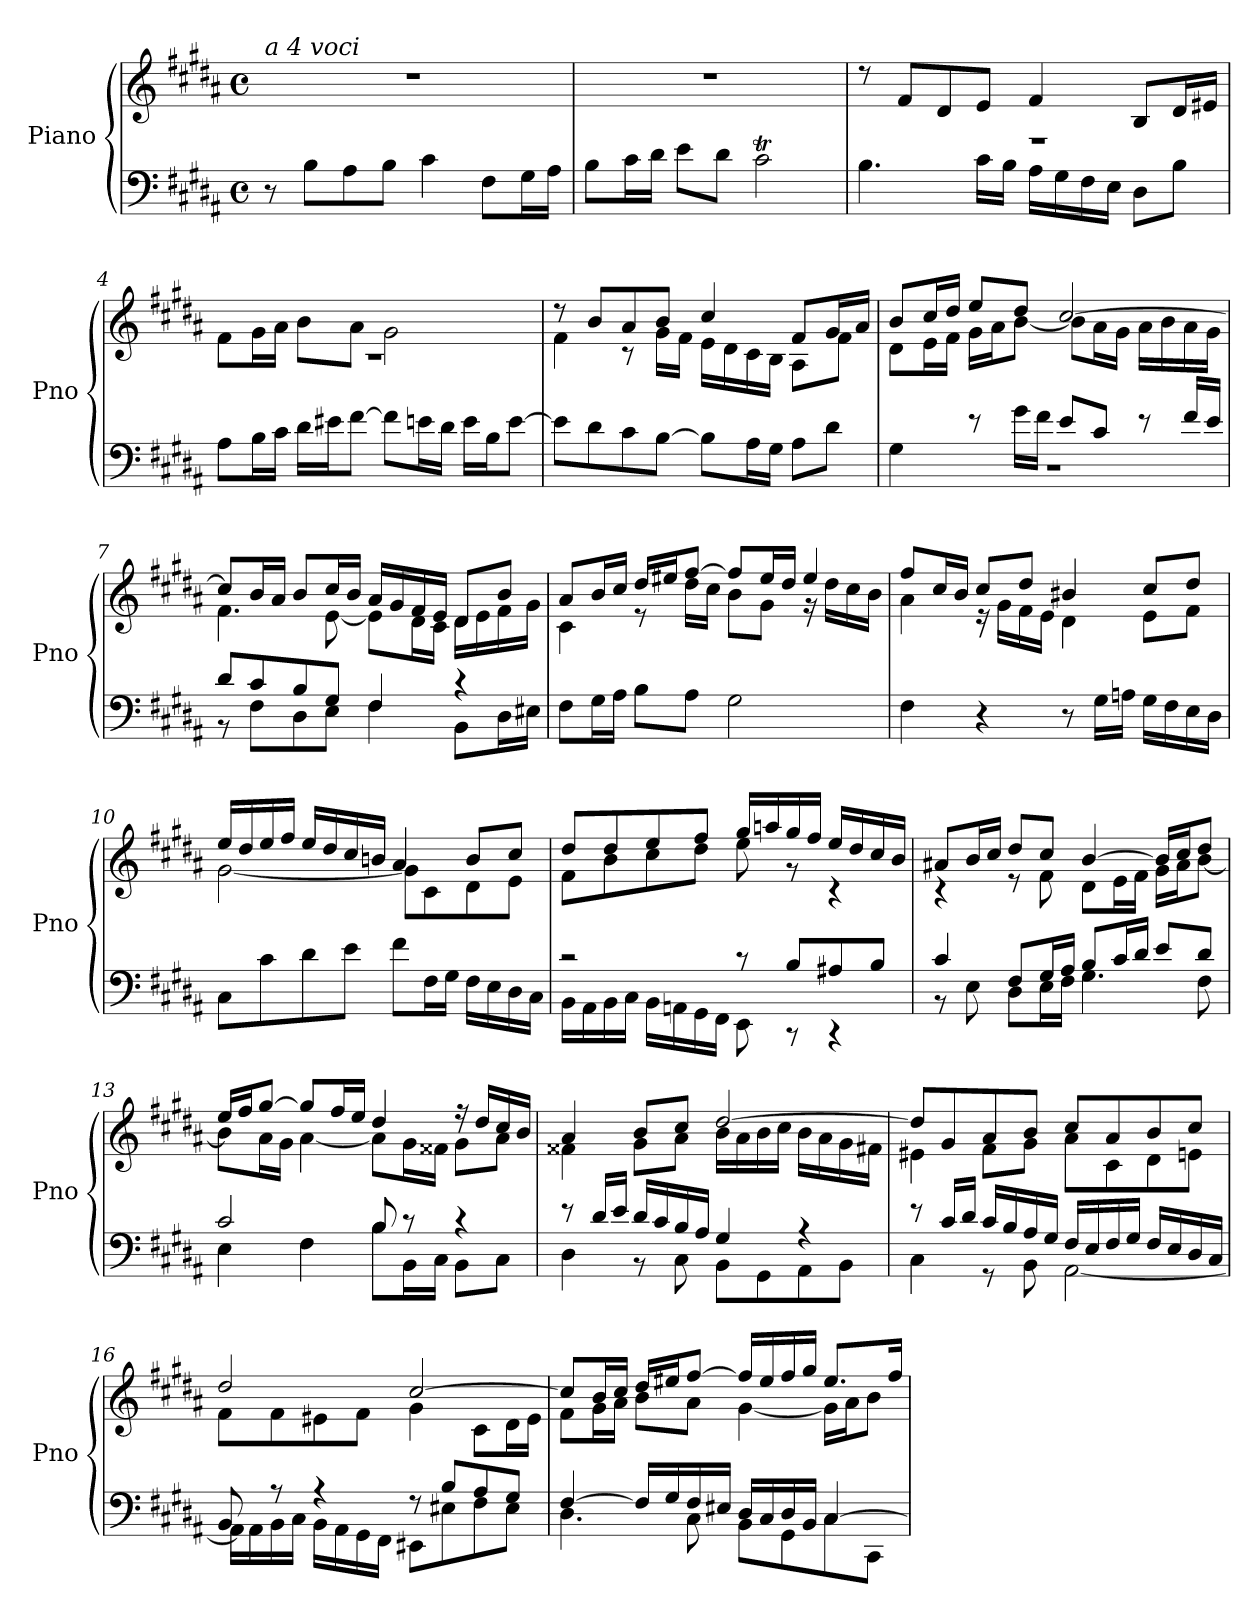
**kern	**kern
*part1	*part1
*staff2	*staff1
*I"Piano	*
*I'Pno	*
*clefF4	*clefG2
*k[f#c#g#d#a#]	*k[f#c#g#d#a#]
*M4/4	*M4/4
*met(c)	*met(c)
=1	=1
!	!LO:TX:a:i:t=a 4 voci
8r	1r
8B\L	.
8A#\	.
8B\J	.
4c#\	.
8F#\L	.
16G#\L	.
16A#\JJ	.
=2	=2
8B\L	1r
16c#\L	.
16d#\JJ	.
8e\L	.
8d#\J	.
2c#T\	.
=3	=3
*	*^
4.B\	8r	1r
.	8f#/L	.
.	8d#/	.
16c#\LL	8e/J	.
16B\JJ	.	.
16A#\LL	4f#/	.
16G#\	.	.
16F#\	.	.
16E\JJ	.	.
8D#\L	8B/L	.
8B\J	16d#/L	.
.	16e#X/JJ	.
=4	=4	=4
8A#\L	8f#\L	1r
16B\L	16g#\L	.
16c#\JJ	16a#\JJ	.
16d#\LL	8b\L	.
16e#X\J	.	.
[8f#\J	8a#\J	.
8f#\L]	2g#\	.
16en\L	.	.
16d#\JJ	.	.
16e\LL	.	.
16B\J	.	.
[8e\J	.	.
!!LO:LB:g=z	!!
=5	=5	=5
8e\L]	8r	4f#\
8d#\	8b/L	.
8c#\	8a#/	8r
[8B\J	8b/J	16g#\LL
.	.	16f#\JJ
8B\L]	4cc#/	16e\LL
.	.	16d#\
16A#\L	.	16c#\
16G#\JJ	.	16B\JJ
8A#\L	8f#/L	8A#\L
8d#\J	16g#/L	8f#\J
.	16a#/JJ	.
=6	=6	=6
*^	*	*
4G#\	1r	8b/L	8d#\L
.	.	16cc#/L	16e\L
.	.	16dd#/JJ	16f#\JJ
8r	.	8ee/L	16g#\LL
.	.	.	16a#\J
16g#\LL	.	8dd#/J	[8b\J
16f#\JJ	.	.	.
8e/L	.	[2cc#/	8b\L]
8c#/J	.	.	16a#\L
.	.	.	16g#\JJ
8r	.	.	16a#\LL
.	.	.	16b\
16f#/LL	.	.	16a#\
16e/JJ	.	.	16g#\JJ
=7	=7	=7	=7
8d#/L	8r	8cc#/L]	4.f#\
8c#/	8F#\L	16b/L	.
.	.	16a#/JJ	.
8B/	8D#\	8b/L	.
8G#/J	8E\J	16cc#/L	[8e\
.	.	16b/JJ	.
4F#/	4F#\	16a#/LL	8e\L]
.	.	16g#/	.
.	.	16f#/	16d#\L
.	.	16e/JJ	16c#\JJ
4r	8BB\L	8d#/L	16d#\LL
.	.	.	16e\
.	16D#\L	8b/J	16f#\
.	16E#X\JJ	.	16g#\JJ
*v	*v	*	*
!!LO:LB:g=z	!!
=8	=8	=8
8F#\L	8a#/L	4c#\
16G#\L	16b/L	.
16A#\JJ	16cc#/JJ	.
8B\L	16dd#/LL	8r
.	16ee#X/J	.
8A#\J	[8ff#/J	16dd#\LL
.	.	16cc#\JJ
2G#\	8ff#/L]	8b\L
.	16ee#/L	8g#\J
.	16dd#/JJ	.
.	4ee#/	16r
.	.	16dd#\LL
.	.	16cc#\
.	.	16b\JJ
=9	=9	=9
4F#\	8ff#/L	4a#\
.	16cc#/L	.
.	16b/JJ	.
4r	8cc#/L	16r
.	.	16g#\LL
.	8dd#/J	16f#\
.	.	16e\JJ
8r	4b#X/	4d#\
16G#\LL	.	.
16An\JJ	.	.
16G#\LL	8cc#/L	8e\L
16F#\	.	.
16E\	8dd#/J	8f#\J
16D#\JJ	.	.
=10	=10	=10
8C#\L	16ee/LL	[2g#\
.	16dd#/	.
8c#\	16ee/	.
.	16ff#/JJ	.
8d#\	16ee/LL	.
.	16dd#/	.
8e\J	16cc#/	.
.	16bn/JJ	.
8f#\L	4a#/	8g#\L]
16F#\L	.	8c#\
16G#\JJ	.	.
16F#\LL	8b/L	8d#\
16E\	.	.
16D#\	8cc#/J	8e\J
16C#\JJ	.	.
!!LO:LB:g=z	!!
=11	=11	=11
*^	*	*
2r	16BB\LL	8dd#/L	8f#\L
.	16AA#\	.	.
.	16BB\	8dd#/	8b\
.	16C#\JJ	.	.
.	16BB\LL	8ee/	8cc#\
.	16AAn\	.	.
.	16GG#\	8ff#/J	8dd#\J
.	16FF#\JJ	.	.
8r	8EE\	16gg#/LL	8ee\
.	.	16aan/	.
8B/L	8r	16gg#/	8r
.	.	16ff#/JJ	.
8A#X/	4r	16ee/LL	4r
.	.	16dd#/	.
8B/J	.	16cc#/	.
.	.	16b/JJ	.
=12	=12	=12	=12
4c#/	8r	8a#X/L	4r
.	8E\	16b/L	.
.	.	16cc#/JJ	.
8F#/L	8D#\L	8dd#/L	8r
16G#/L	16E\L	8cc#/J	8f#\
16A#/JJ	16F#\JJ	.	.
8B/L	4.G#\	[4b/	8d#\L
16c#/L	.	.	16e\L
16d#/JJ	.	.	16f#\JJ
8e/L	.	16b/LL]	16g#\LL
.	.	16cc#/J	16a#\J
8d#/J	8F#\	8dd#/J	[8b\J
!!LO:PB:g=z	!!
=13	=13	=13	=13
2c#/	4E\	16ee/LL	8b\L]
.	.	16ff#/J	.
.	.	[8gg#/J	16a#\L
.	.	.	16g#\JJ
.	4F#\	8gg#/L]	[4a#\
.	.	16ff#/L	.
.	.	16ee/JJ	.
8B/	8B\L	4dd#/	8a#\L]
8r	16BB\L	.	16g#\L
.	16C#\JJ	.	16f##X\JJ
4r	8BB\L	16r	8g#\L
.	.	16dd#/LL	.
.	8C#\J	16cc#/	8a#\J
.	.	16b/JJ	.
=14	=14	=14	=14
8r	4D#\	4a#/	4f##X\
16d#/LL	.	.	.
16e/JJ	.	.	.
16d#/LL	8r	8b/L	8g#\L
16c#/	.	.	.
16B/	8C#\	8cc#/J	8a#\J
16A#/JJ	.	.	.
4G#/	8BB\L	[2dd#/	16b\LL
.	.	.	16a#\
.	8GG#\	.	16b\
.	.	.	16cc#\JJ
4r	8AA#\	.	16b\LL
.	.	.	16a#\
.	8BB\J	.	16g#\
.	.	.	16f#X\JJ
=15	=15	=15	=15
8r	4C#\	8dd#/L]	4e#X\
16c#/LL	.	8g#/	.
16d#/JJ	.	.	.
16c#/LL	8r	8a#/	8f#\L
16B/	.	.	.
16A#/	8BB\	8b/J	8g#\J
16G#/JJ	.	.	.
16F#/LL	[2AA#\	8cc#/L	8a#\L
16E/	.	.	.
16F#/	.	8a#/	8c#\
16G#/JJ	.	.	.
16F#/LL	.	8b/	8d#\
16E/	.	.	.
16D#/	.	8cc#/J	8en\J
16C#/JJ	.	.	.
!!LO:LB:g=z	!!
=16	=16	=16	=16
8BB/	16AA#\LL]	2dd#/	8f#\L
.	16AA#\	.	.
8r	16BB\	.	8f#\
.	16C#\JJ	.	.
4r	16BB\LL	.	8e#X\
.	16AA#\	.	.
.	16GG#\	.	8f#\J
.	16FF#\JJ	.	.
8r	8EE#X\L	[2cc#/	4g#\
8B/L	8E#X\	.	.
8A#/	8F#\	.	8c#\L
8G#/J	8E#\J	.	16d#\L
.	.	.	16e#\JJ
=17	=17	=17	=17
[4F#/	4.D#\	8cc#/L]	8f#\L
.	.	16b/L	16g#\L
.	.	16cc#/JJ	16a#\JJ
16F#/LL]	.	16dd#/LL	8b\L
16G#/	.	16ee#X/J	.
16F#/	8C#\	[8ff#/J	8a#\J
16E#X/JJ	.	.	.
16D#/LL	8BB\L	16ff#/LL]	[4g#\
16C#/	.	16ee#/	.
16D#/	8GG#\	16ff#/	.
16BB/JJ	.	16gg#/JJ	.
[4C#/	8C#\	8.ee#/L	16g#\LL]
.	.	.	16a#\J
.	8CC#\J	.	8b\J
.	.	16ff#/Jk	.
*v	*v	*	*
*	*v	*v
=	=
*-	*-
